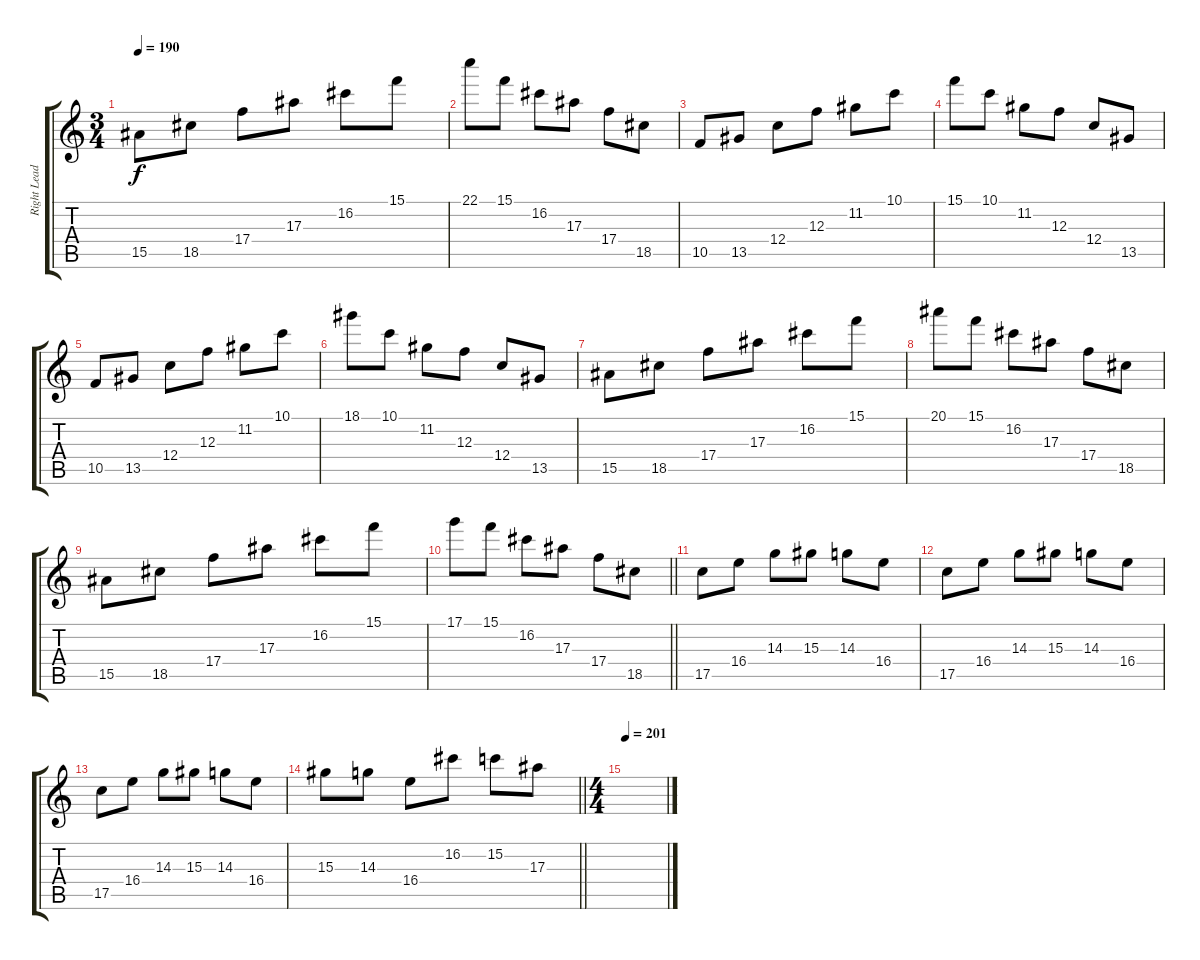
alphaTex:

\track ("Right Lead" "Right Lead") {instrument distortionguitar}
\staff {score tabs}
\tuning (D4 A3 F3 C3 G2 C2) {hide}
\ts (3 4)
\tempo 190
\clef g2
\ks c
15.5.8{dy f} 18.5.8 17.4.8 17.3.8 16.2.8 15.1.8 |
22.1.8 15.1.8 16.2.8 17.3.8 17.4.8 18.5.8 |
10.5.8 13.5.8 12.4.8 12.3.8 11.2.8 10.1.8 |
15.1.8 10.1.8 11.2.8 12.3.8 12.4.8 13.5.8 |
10.5.8 13.5.8 12.4.8 12.3.8 11.2.8 10.1.8 |
18.1.8 10.1.8 11.2.8 12.3.8 12.4.8 13.5.8 |
15.5.8 18.5.8 17.4.8 17.3.8 16.2.8 15.1.8 |
20.1.8 15.1.8 16.2.8 17.3.8 17.4.8 18.5.8 |
15.5.8 18.5.8 17.4.8 17.3.8 16.2.8 15.1.8 |
\barLineRight lightlight
17.1.8 15.1.8 16.2.8 17.3.8 17.4.8 18.5.8 |
\section ("" "")
17.5.8 16.4.8 14.3.8 15.3.8 14.3.8 16.4.8 |
17.5.8 16.4.8 14.3.8 15.3.8 14.3.8 16.4.8 |
17.5.8 16.4.8 14.3.8 15.3.8 14.3.8 16.4.8 |
\barLineRight lightlight
15.3.8 14.3.8 16.4.8 16.2.8 15.2.8 17.3.8 |
\ts (4 4)
\section ("" "")
\tempo 201
